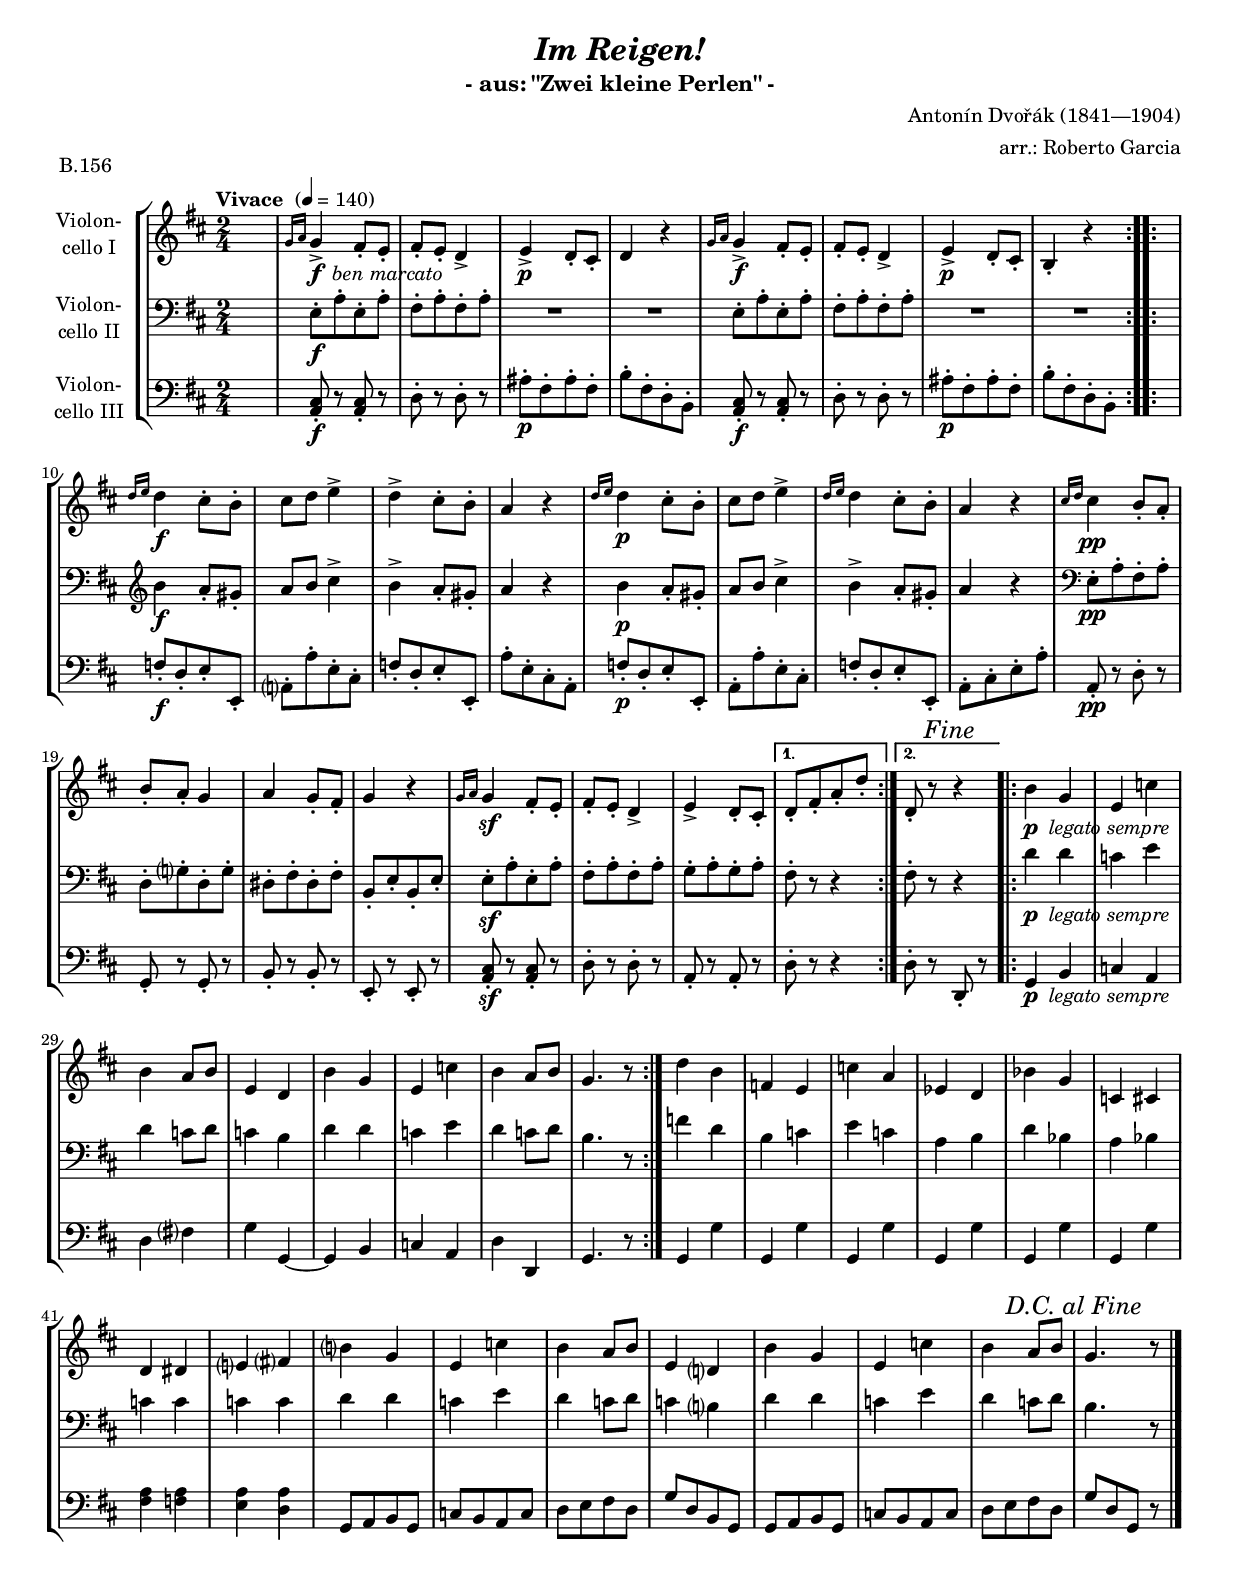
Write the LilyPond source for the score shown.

\version "2.14.2"
\include "deutsch.ly"

#(set-global-staff-size 17.25)

\header {
  title     = \markup \bold \italic "Im Reigen!"
  subtitle  = "- aus: \"Zwei kleine Perlen\" -"
  composer  = "Antonín Dvořák (1841—1904)"
  arranger  = "arr.: Roberto Garcia"
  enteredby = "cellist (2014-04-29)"
  piece     = "B.156"
}

voiceconsts = {
 \clef "bass"
 \key e \major
 %\numericTimeSignature
 \compressFullBarRests
 \time 2/4
 \tempo "Vivace " 4=140
}

mihi = "clarinet"
milo = "bassoon"

dcaf = \mark \markup \italic "D.C. al Fine"
fben = \markup { \dynamic f \italic " ben marcato" }
fine = \mark \markup \italic "Fine"
plgs = \markup { \dynamic p \italic " legato sempre" }

va = \relative c''' {
   \voiceconsts
   \clef "treble"

   \repeat volta 2 {
     \partial 8 s8
     \grace { a16[ h] } a4->_\fben gis8-.fis-.
     gis-. fis-. e4->
     fis->_\p e8-. dis-.
     e4 r
     \grace { a16[ h] } a4->\f gis8-.fis-.
     gis-. fis-. e4->
     fis->_\p e8-. dis-.
     cis4-. r
   }

   \repeat volta 2 {
     \partial 8 s8
     \grace { e'16[ fis] } e4\f dis8-. cis-.
     dis e fis4->
     e-> dis8-. cis-.
     h4 r
     \grace { e16[ fis] } e4\p dis8-. cis-.
     dis e fis4->
     \grace { e16[ fis] } e4 dis8-. cis-.
     h4 r
     \grace { dis16[ e] } dis4\pp cis8-. h-.
     cis-. h-. a4
     h a8-. gis-.
     a4 r
     \grace { a16[ h] } a4\sf gis8-. fis-.
     gis-. fis-. e4->
     fis-> e8-. dis-.
   }
   \alternative {
     { e[-. gis-. h-. e]-. }
     { e,-. r \fine r4 }
   }

   \repeat volta 2 {
     cis'_\plgs a
     fis d'
     cis h8 cis
     fis,4 e
     cis' a
     fis d'
     cis h8 cis
     a4. r8
   }

   e'4 cis
   g fis
   d' h
   f e
   c' a
   d, dis
   e eis
   fis? gis?

   cis? a
   fis d'
   cis h8 cis
   fis,4 e?
   cis' a
   fis d'
   cis h8 cis
   \dcaf a4. r8 \bar "|."
}

vb = \relative c' {
   \voiceconsts

   \repeat volta 2 {
     \partial 8 s8
     fis[-.\f h-. fis-. h]-.
     gis[-. h-. gis-. h]-.
     R2*2
     fis8[-. h-. fis-. h]-.
     gis[-. h-. gis-. h]-.
     R2*2
   }

   \repeat volta 2 {
     \partial 8 s8 \clef "treble"
     cis'4\f h8-. ais-.
     h cis dis4->
     cis-> h8-. ais-.
     h4 r
     cis\p h8-. ais-.
     h cis dis4->

     cis-> h8-. ais-.
     h4 r \clef "bass"
     fis,8[-.\pp h-. gis-. h]-.
     e,[-. a?-. e-. a]-.
     eis[-. gis-. eis-. gis]-.
     cis,[-. fis-. cis-. fis]-.

     fis[-.\sf h-. fis-. h]-.
     gis[-. h-. gis-. h]-.
     a[-. h-. a-. h]-.
   }
   \alternative {
     { gis-. r r4 }
     { gis8-. r \fine r4 }
   }

   \repeat volta 2 {
     e'_\plgs e
     d fis
     e d8 e
     d4 cis
     e e
     d fis
     e d8 e
     cis4. r8
   }

   g'4 e
   cis d
   fis d
   h cis
   e c
   h c
   d d
   d d

   e e
   d fis
   e d8 e
   d4 cis?
   e e
   d fis
   e d8 e
   \dcaf cis4. r8 \bar "|."
}

\include "v3.ily"

music = \new StaffGroup <<
      \new Staff {
        \set Staff.midiInstrument = \milo
        \set Staff.instrumentName = \markup \center-column { "Violon-" "cello I" }
        \transpose e d, { \va }
      }

      \new Staff {
        \set Staff.midiInstrument = \milo
        \set Staff.instrumentName = \markup \center-column { "Violon-" "cello II" }
        \transpose e d, { \vb }
      }

      \new Staff {
        \set Staff.midiInstrument = \milo
        \set Staff.instrumentName = \markup \center-column { "Violon-" "cello III" }
        \transpose e d, { \vc }
      }
>>

\book {
  \score {
   \music
    \layout {}
  }

  \score {
    \unfoldRepeats \music

    \midi {
      \context {
        \Score
      }
    }
  }
}
